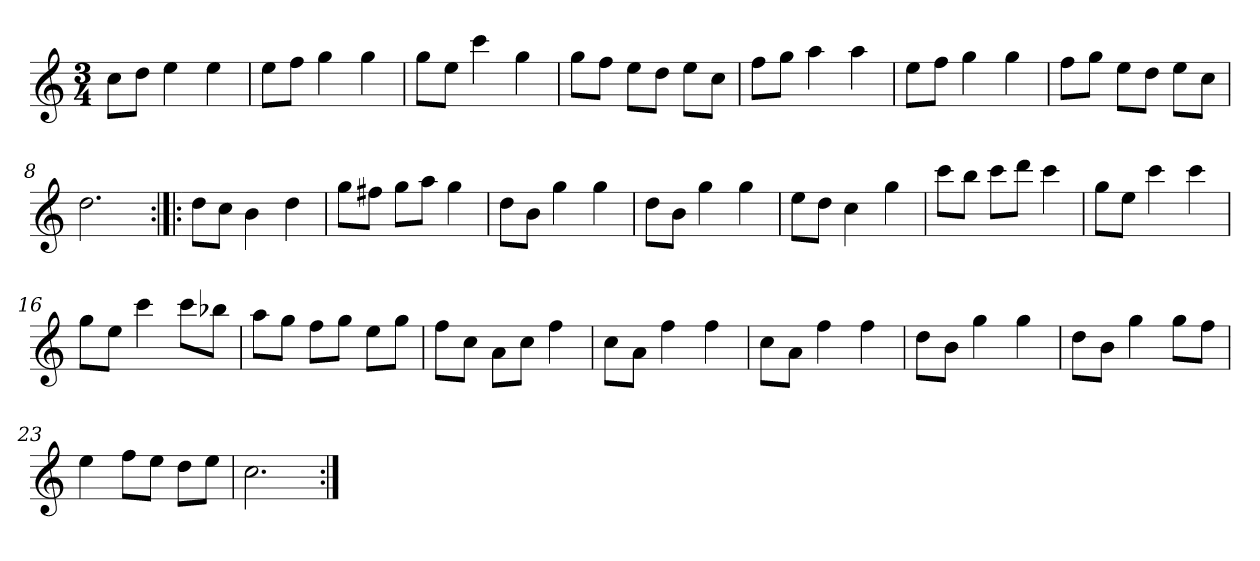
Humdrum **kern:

**kern
*part1
*staff1
*clefG2
*k[]
*C:
*M3/4
*MM132
=1
8cc\L
8dd\J
4ee
4ee
=2
8ee\L
8ff\J
4gg
4gg
=3
8gg\L
8ee\J
4ccc
4gg
=4
8gg\L
8ff\J
8ee\L
8dd\J
8ee\L
8cc\J
=5
8ff\L
8gg\J
4aa
4aa
=6
8ee\L
8ff\J
4gg
4gg
=7
8ff\L
8gg\J
8ee\L
8dd\J
8ee\L
8cc\J
=8
2.dd
=9:|!|:
8dd\L
8cc\J
4b
4dd
=10
8gg\L
8ff#X\J
8gg\L
8aa\J
4gg
=11
8dd\L
8b\J
4gg
4gg
=12
8dd\L
8b\J
4gg
4gg
=13
8ee\L
8dd\J
4cc
4gg
=14
8ccc\L
8bb\J
8ccc\L
8ddd\J
4ccc
=15
8gg\L
8ee\J
4ccc
4ccc
=16
8gg\L
8ee\J
4ccc
8ccc\L
8bb-X\J
=17
8aa\L
8gg\J
8ff\L
8gg\J
8ee\L
8gg\J
=18
8ff\L
8cc\J
8a\L
8cc\J
4ff
=19
8cc\L
8a\J
4ff
4ff
=20
8cc\L
8a\J
4ff
4ff
=21
8dd\L
8b\J
4gg
4gg
=22
8dd\L
8b\J
4gg
8gg\L
8ff\J
=23
4ee
8ff\L
8ee\J
8dd\L
8ee\J
=24
2.cc
=:|!
*-
